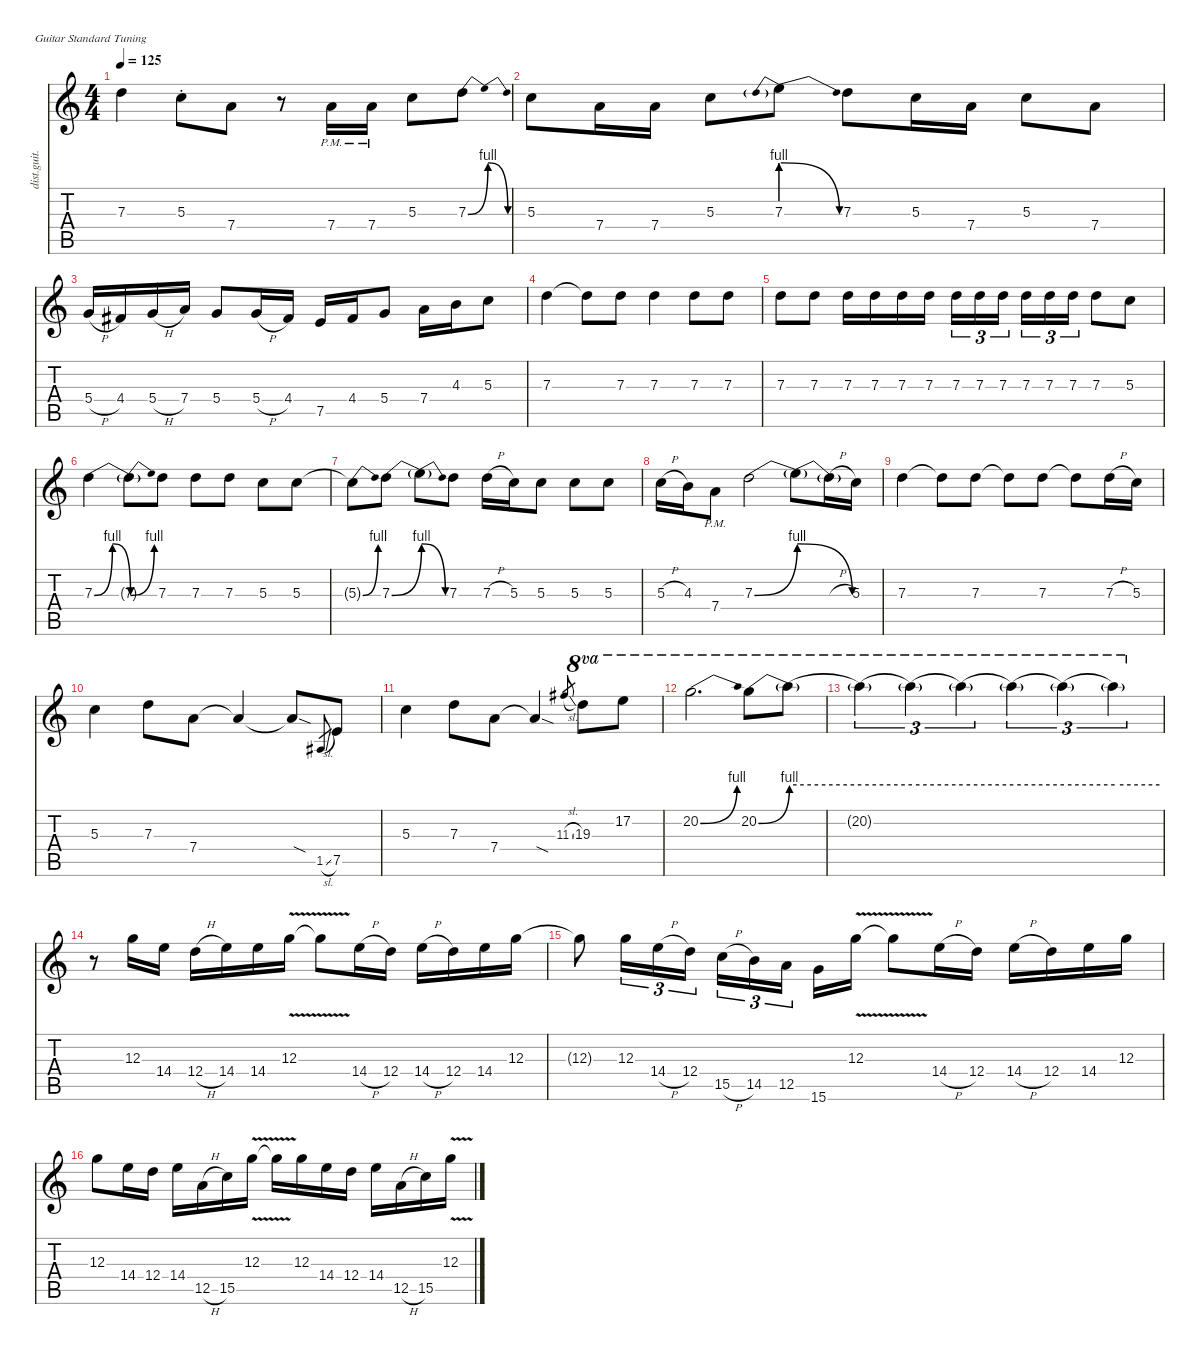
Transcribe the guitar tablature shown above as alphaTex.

\defaultSystemsLayout 4
\hideDynamics
\bracketExtendMode nobrackets
\otherSystemsTrackNameOrientation horizontal
\track ("Guitar - Prince" "dist.guit.") {instrument distortionguitar}
\staff {score tabs}
\tuning (E4 B3 G3 D3 A2 E2)
\ts (4 4)
\tempo 125
\clef g2
\ks c
7.3.4{dy f beam Down} 5.3{st}.8{beam Down} 7.4.8{beam Down} r.8{beam Down} 7.4{pm}.16{beam Up} 7.4{pm}.16{beam Up} 5.3.8{beam Down} 7.3{be (bendrelease 0 0 15.999999599999999 4 53.0000016 4 60 0)}.8{beam Down} |
5.3.8{beam Down} 7.4.16{beam Down} 7.4.16{beam Down} 5.3.8{beam Down} 7.3{be (prebendrelease 0 4 39.999998399999996 0)}.8{beam Down} 7.3.8{beam Down} 5.3.16{beam Down} 7.4.16{beam Down} 5.3.8{beam Down} 7.4.8{beam Down} |
5.4{h}.16{beam Up} 4.4{acc #}.16{beam Up} 5.4{h}.16{beam Up} 7.4.16{beam Up} 5.4.8{beam Up} 5.4{h}.16{beam Up} 4.4{acc #}.16{beam Up} 7.5.16{beam Up} 4.4{acc #}.16{beam Up} 5.4.8{beam Up} 7.4.16{beam Down} 4.3.16{beam Down} 5.3.8{beam Down} |
7.3.4{beam Down} 7.3{t}.8{beam Down} 7.3.8{beam Down} 7.3.4{beam Down} 7.3.8{beam Down} 7.3.8{beam Down} |
7.3.8{beam Down} 7.3.8{beam Down} 7.3.16{beam Down} 7.3.16{beam Down} 7.3.16{beam Down} 7.3.16{beam Down} 7.3.16{tu (3 2) beam Down} 7.3.16{tu (3 2) beam Down} 7.3.16{tu (3 2) beam Down} 7.3.16{tu (3 2) beam Down} 7.3.16{tu (3 2) beam Down} 7.3.16{tu (3 2) beam Down} 7.3.8{beam Down} 5.3.8{beam Down} |
7.3{be (bendrelease 0 0 30 4 30 4 60 0)}.4{beam Down} 7.3{be (bend 0 0 60 4) t}.8{beam Down} 7.3.8{beam Down} 7.3.8{beam Down} 7.3.8{beam Down} 5.3.8{beam Down} 5.3.8{beam Down} |
5.3{be (bend 0 0 60 4) t}.8{beam Down} 7.3{be (bend 0 0 60 4)}.8{beam Down} 7.3{be (release 0 4 60 0) t}.8{beam Down} 7.3.8{beam Down} 7.3{h}.16{beam Down} 5.3.16{beam Down} 5.3.8{beam Down} 5.3.8{beam Down} 5.3.8{beam Down} |
5.3{h}.16{beam Down} 4.3.16{beam Down} 7.4{pm}.8{beam Down} 7.3{be (bend 0 0 60 4)}.2{beam Down} 7.3{be (release 0 4 60 0) t}.8{beam Down} 7.3{h t}.16{beam Down} 5.3.16{beam Down} |
7.3.4{beam Down} 7.3{t}.8{beam Down} 7.3.8{beam Down} 7.3{t}.8{beam Down} 7.3.8{beam Down} 7.3{t}.8{beam Down} 7.3{h}.16{beam Down} 5.3.16{beam Down} |
5.3.4{beam Down} 7.3.8{beam Down} 7.4.8{beam Down} 7.4{t}.4{beam Up} 7.4{sod t}.8{beam Up} 1.5{sl acc #}.8{gr dy mf beam Up} 7.5.8{dy f beam Up} |
5.3.4{beam Down} 7.3.8{beam Down} 7.4.8{beam Down} 7.4{sod t}.4{beam Up} 11.3{sl acc #}.8{gr dy mf beam Up} 19.3.8{ot 8va dy f beam Down} 17.2.8{ot 8va beam Down} |
20.2{be (bend 0 0 9.999999599999999 4)}.2{d ot 8va beam Down} 20.2{be (bend 0 0 60 4)}.8{ot 8va beam Down} 20.2{be (hold 0 4 60 4) t}.8{ot 8va beam Down} |
20.2{be (hold 0 4 60 4) t}.4{tu (3 2) ot 8va beam Down} 20.2{be (hold 0 4 60 4) t}.4{tu (3 2) ot 8va beam Down} 20.2{be (hold 0 4 60 4) t}.4{tu (3 2) ot 8va beam Down} 20.2{be (hold 0 4 60 4) t}.4{tu (3 2) ot 8va beam Down} 20.2{be (hold 0 4 60 4) t}.4{tu (3 2) ot 8va beam Down} 20.2{be (hold 0 4 9.999999599999999 4) t}.4{tu (3 2) ot 8va beam Down} |
r.8{beam Down} 12.3.16{beam Down} 14.4.16{beam Down} 12.4{h}.16{beam Down} 14.4.16{beam Down} 14.4.16{beam Down} 12.3{v}.16{beam Down} 12.3{v t}.8{beam Down} 14.4{h}.16{beam Down} 12.4.16{beam Down} 14.4{h}.16{beam Down} 12.4.16{beam Down} 14.4.16{beam Down} 12.3.16{beam Down} |
12.3{t}.8{beam Down} 12.3.16{tu (3 2) beam Down} 14.4{h}.16{tu (3 2) beam Down} 12.4.16{tu (3 2) beam Down} 15.5{h}.16{tu (3 2) beam Down} 14.5.16{tu (3 2) beam Down} 12.5.16{tu (3 2) beam Down} 15.6.16{beam Down} 12.3{v}.16{beam Down} 12.3{v t}.8{beam Down} 14.4{h}.16{beam Down} 12.4.16{beam Down} 14.4{h}.16{beam Down} 12.4.16{beam Down} 14.4.16{beam Down} 12.3.16{beam Down} |
12.3.8{beam Down} 14.4.16{beam Down} 12.4.16{beam Down} 14.4.16{beam Down} 12.5{h}.16{beam Down} 15.5.16{beam Down} 12.3{v}.16{beam Down} 12.3{v t}.16{beam Down} 12.3.16{beam Down} 14.4.16{beam Down} 12.4.16{beam Down} 14.4.16{beam Down} 12.5{h}.16{beam Down} 15.5.16{beam Down} 12.3{v}.16{beam Down}
